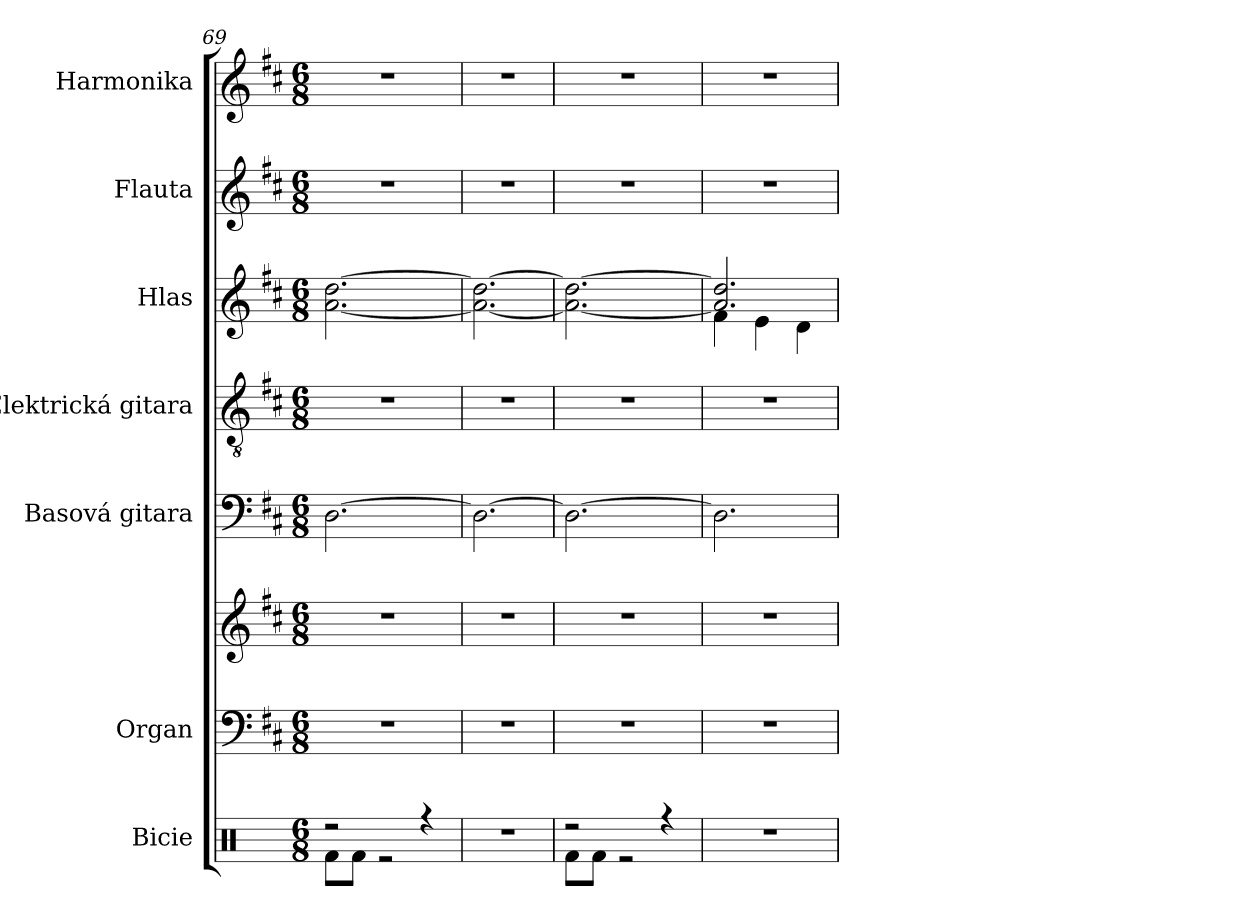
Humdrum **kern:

**kern	**kern	**kern	**kern	**kern	**kern	**kern	**kern
*part7	*part6	*part6	*part5	*part4	*part3	*part2	*part1
*staff8	*staff7	*staff6	*staff5	*staff4	*staff3	*staff2	*staff1
*I"Bicie	*I"Organ	*	*I"Basová gitara	*I"Elektrická gitara	*I"Hlas	*I"Flauta	*I"Harmonika
*	*I'Org.	*	*	*	*I'Hl.	*I'Fl.	*I'Harm.
*clefX	*clefF4	*clefG2	*clefF4	*clefGv2	*clefG2	*clefG2	*clefG2
*	*	*	*ITrd7c12	*	*	*	*
*k[]	*k[f#c#]	*k[f#c#]	*k[f#c#]	*k[f#c#]	*k[f#c#]	*k[f#c#]	*k[f#c#]
*M6/8	*M6/8	*M6/8	*M6/8	*M6/8	*M6/8	*M6/8	*M6/8
=69	=69	=69	=69	=69	=69	=69	=69
*^	*	*	*	*	*	*	*
2r	8Rf\L	2.r	2.r	[2.DD\	2.r	[2.a\ [2.dd\	2.r	2.r
.	8Rf\J	.	.	.	.	.	.	.
.	2r	.	.	.	.	.	.	.
4r	.	.	.	.	.	.	.	.
*v	*v	*	*	*	*	*	*	*
=70	=70	=70	=70	=70	=70	=70	=70
2.r	2.r	2.r	2.DD\_	2.r	2.a\_ 2.dd\_	2.r	2.r
=71	=71	=71	=71	=71	=71	=71	=71
*^	*	*	*	*	*	*	*
2r	8Rf\L	2.r	2.r	2.DD\_	2.r	2.a\_ 2.dd\_	2.r	2.r
.	8Rf\J	.	.	.	.	.	.	.
.	2r	.	.	.	.	.	.	.
4r	.	.	.	.	.	.	.	.
*v	*v	*	*	*	*	*	*	*
=72	=72	=72	=72	=72	=72	=72	=72
*	*	*	*	*	*^	*	*
2.r	2.r	2.r	2.DD\]	2.r	2.a/] 2.dd/]	4f#\	2.r	2.r
.	.	.	.	.	.	4e\	.	.
.	.	.	.	.	.	4d\	.	.
*	*	*	*	*	*v	*v	*	*
=	=	=	=	=	=	=	=
*-	*-	*-	*-	*-	*-	*-	*-
